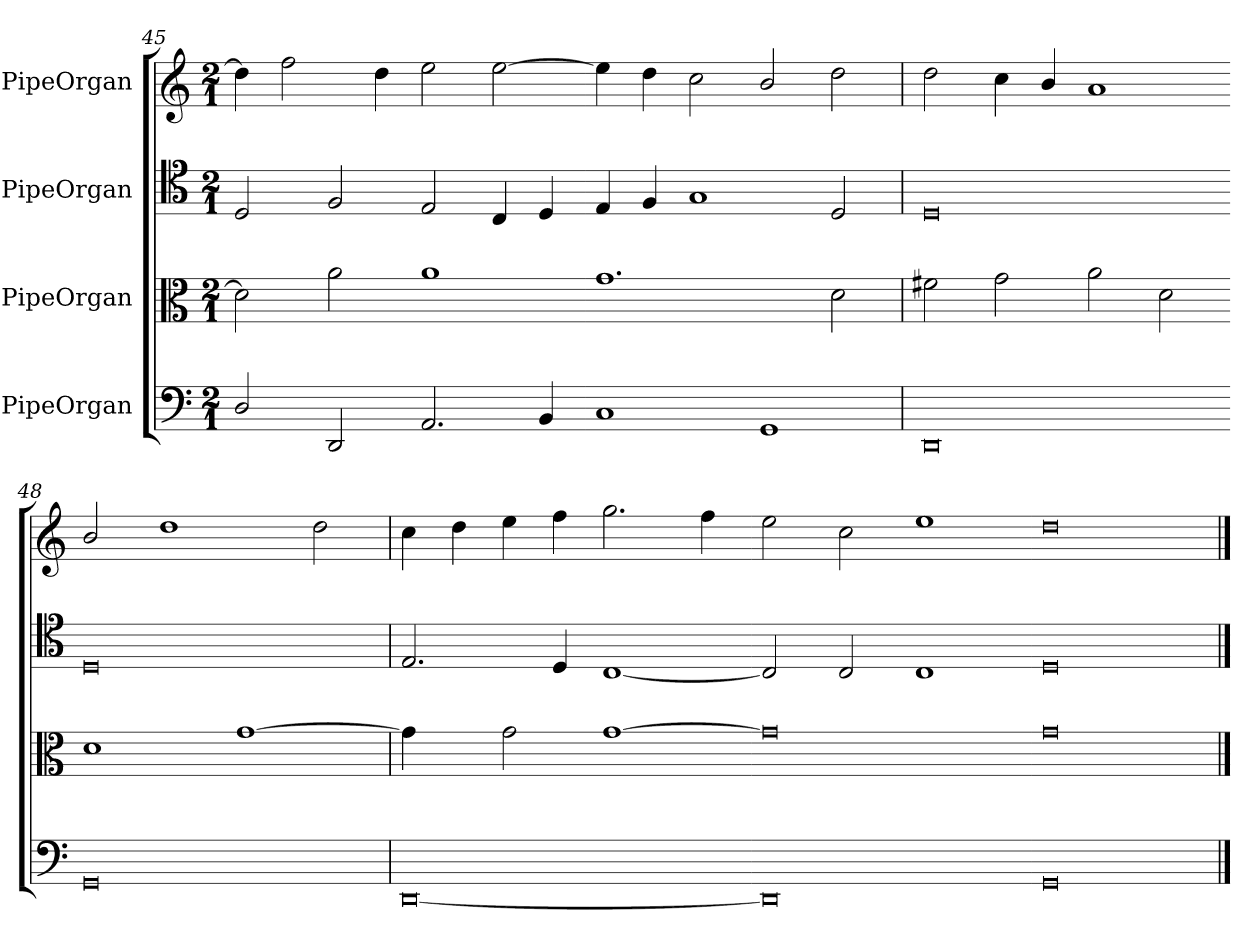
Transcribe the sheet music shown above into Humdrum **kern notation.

**kern	**kern	**kern	**kern
*part4	*part3	*part2	*part1
*staff4	*staff3	*staff2	*staff1
*I"PipeOrgan	*I"PipeOrgan	*I"PipeOrgan	*I"PipeOrgan
*clefF4	*clefC3	*clefC4	*clefG2
*k[]	*k[]	*k[]	*k[]
*C:	*C:	*C:	*C:
*M2/1	*M2/1	*M2/1	*M2/1
=45	=45	=45	=45
2D/	2d\]	2D/	4dd\]
.	.	.	2ff\
2DD/	2a\	2F/	.
.	.	.	4dd\
2.AA/	1a	2E/	2ee\
.	.	4C/	[2ee\
4BB/	.	4D/	.
=46-	=46-	=46-	=46-
1C	1.g	4E/	4ee\]
.	.	4F/	4dd\
.	.	1G	2cc\
1GG	.	.	2b/
.	2d\	2D/	2dd\
=47	=47	=47	=47
0DD	2f#X\	0D	2dd\
.	2g\	.	4cc\
.	.	.	4b/
.	2a\	.	1a
.	2d\	.	.
=48-	=48-	=48-	=48-
0GG	1d	0D	2b/
.	.	.	1dd
.	[1g	.	.
.	.	.	2dd\
=49	=49	=49	=49
!	!LO:N:vis=4	!	!
[0DD	2g!\]	2.E/	4cc\
.	.	.	4dd\
.	2g\	.	4ee\
.	.	4D/	4ff\
.	[1g	[1C	2.gg\
.	.	.	4ff\
=50-	=50-	=50-	=50-
0DD]	0g]	2C]	2ee\
.	.	2C/	2cc\
.	.	1C	1ee
=51-	=51-	=51-	=51-
0GG	0g	0D	0dd
==	==	==	==
*-	*-	*-	*-
